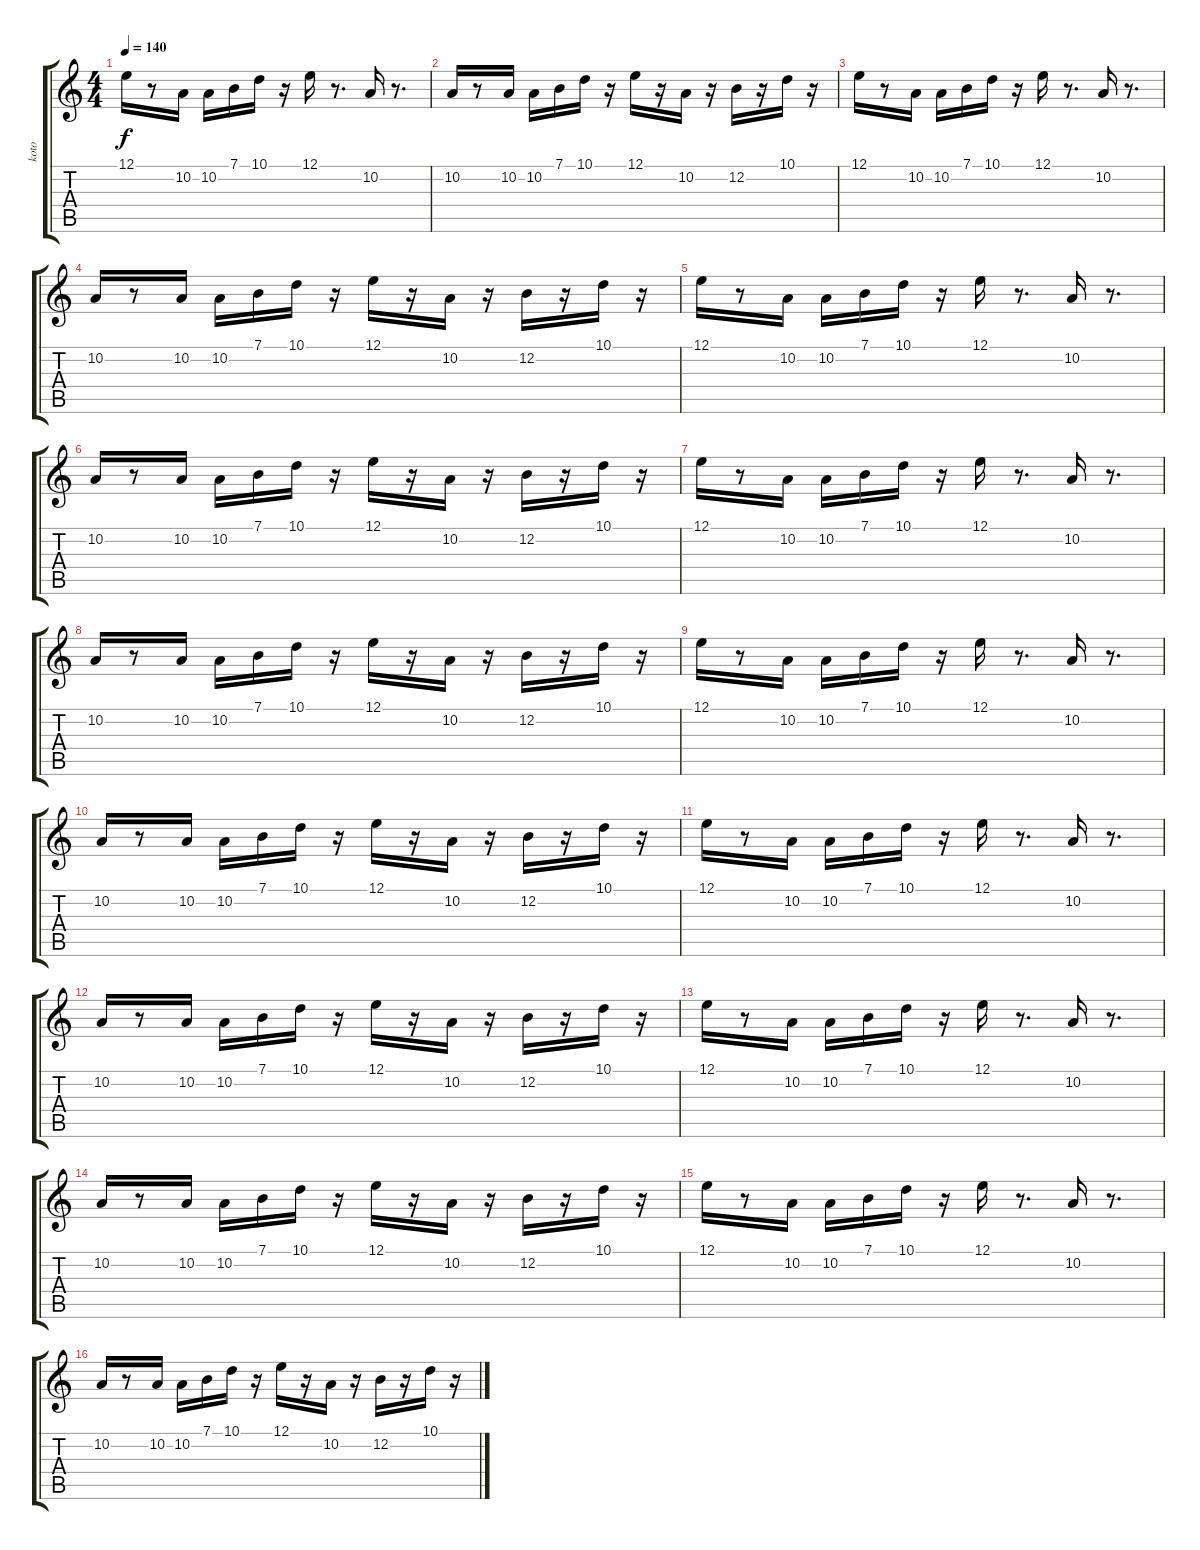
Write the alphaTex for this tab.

\track ("koto" "koto") {instrument shamisen}
\staff {score tabs}
\tuning (E4 B3 G3 D3 A2 E2) {hide}
\ts (4 4)
\tempo 140
\clef g2
\ks c
12.1.16{dy f instrument shamisen} r.8 10.2.16 10.2.16 7.1.16 10.1.16 r.16 12.1.16 r.8{d} 10.2.16 r.8{d} |
10.2.16 r.8 10.2.16 10.2.16 7.1.16 10.1.16 r.16 12.1.16 r.16 10.2.16 r.16 12.2.16 r.16 10.1.16 r.16 |
12.1.16 r.8 10.2.16 10.2.16 7.1.16 10.1.16 r.16 12.1.16 r.8{d} 10.2.16 r.8{d} |
10.2.16 r.8 10.2.16 10.2.16 7.1.16 10.1.16 r.16 12.1.16 r.16 10.2.16 r.16 12.2.16 r.16 10.1.16 r.16 |
12.1.16 r.8 10.2.16 10.2.16 7.1.16 10.1.16 r.16 12.1.16 r.8{d} 10.2.16 r.8{d} |
10.2.16 r.8 10.2.16 10.2.16 7.1.16 10.1.16 r.16 12.1.16 r.16 10.2.16 r.16 12.2.16 r.16 10.1.16 r.16 |
12.1.16 r.8 10.2.16 10.2.16 7.1.16 10.1.16 r.16 12.1.16 r.8{d} 10.2.16 r.8{d} |
10.2.16 r.8 10.2.16 10.2.16 7.1.16 10.1.16 r.16 12.1.16 r.16 10.2.16 r.16 12.2.16 r.16 10.1.16 r.16 |
12.1.16 r.8 10.2.16 10.2.16 7.1.16 10.1.16 r.16 12.1.16 r.8{d} 10.2.16 r.8{d} |
10.2.16 r.8 10.2.16 10.2.16 7.1.16 10.1.16 r.16 12.1.16 r.16 10.2.16 r.16 12.2.16 r.16 10.1.16 r.16 |
12.1.16 r.8 10.2.16 10.2.16 7.1.16 10.1.16 r.16 12.1.16 r.8{d} 10.2.16 r.8{d} |
10.2.16 r.8 10.2.16 10.2.16 7.1.16 10.1.16 r.16 12.1.16 r.16 10.2.16 r.16 12.2.16 r.16 10.1.16 r.16 |
12.1.16 r.8 10.2.16 10.2.16 7.1.16 10.1.16 r.16 12.1.16 r.8{d} 10.2.16 r.8{d} |
10.2.16 r.8 10.2.16 10.2.16 7.1.16 10.1.16 r.16 12.1.16 r.16 10.2.16 r.16 12.2.16 r.16 10.1.16 r.16 |
12.1.16 r.8 10.2.16 10.2.16 7.1.16 10.1.16 r.16 12.1.16 r.8{d} 10.2.16 r.8{d} |
10.2.16 r.8 10.2.16 10.2.16 7.1.16 10.1.16 r.16 12.1.16 r.16 10.2.16 r.16 12.2.16 r.16 10.1.16 r.16
